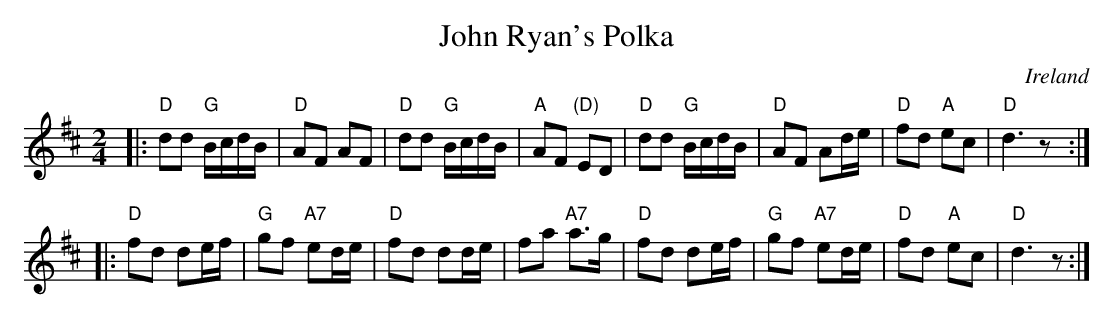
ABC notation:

X:1
T: John Ryan's Polka
O: Ireland
M: 2/4
L: 1/16
K: D
|: "D"d2d2 "G"BcdB | "D"A2F2 A2F2 | "D"d2d2 "G"BcdB | "A"A2F2 "(D)"E2D2 \
|  "D"d2d2 "G"BcdB | "D"A2F2 A2de | "D"f2d2 "A"e2c2 | "D"d6   z2 :|
|: "D"f2d2 d2ef | "G"g2f2 "A7"e2de | "D"f2d2    d2de | f2a2 "A7"a3g \
|  "D"f2d2 d2ef | "G"g2f2 "A7"e2de | "D"f2d2 "A"e2c2 | "D"d6   z2 :|
